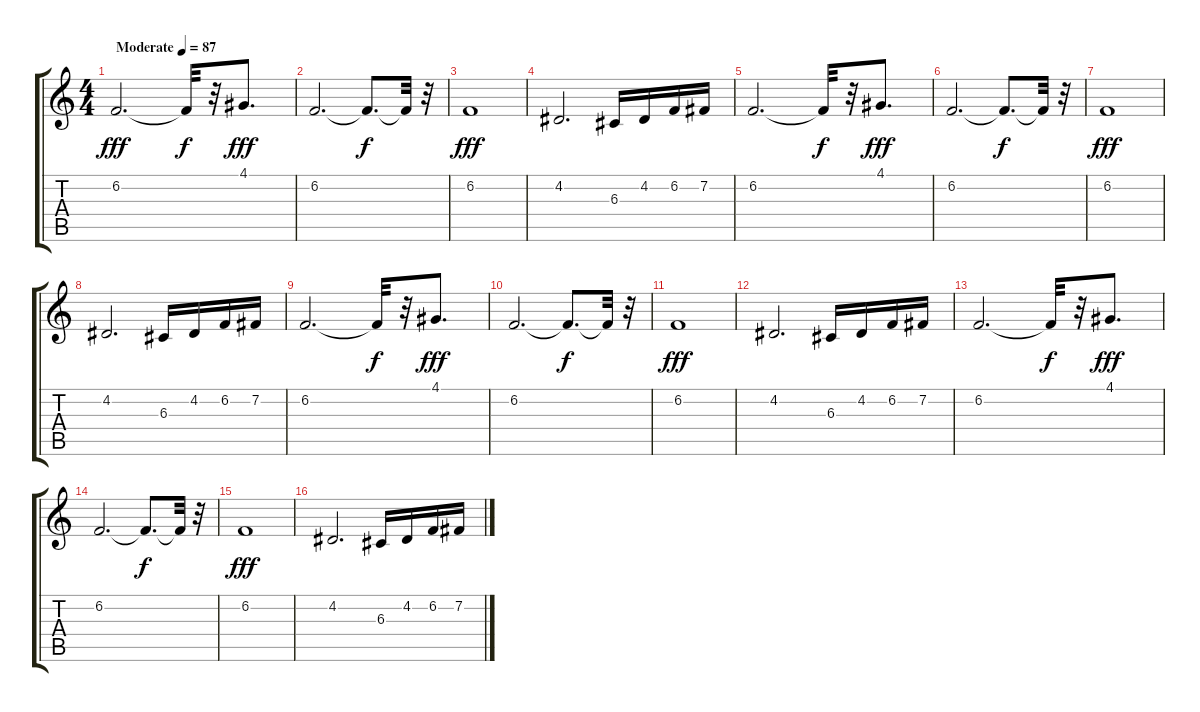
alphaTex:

\track (" " " ") {instrument brasssection}
\staff {score tabs}
\tuning (E4 B3 G3 D3 A2 E2) {hide}
\ts (4 4)
\tempo (87 "Moderate")
\clef g2
\ks c
6.2.2{d dy fff instrument brasssection} 6.2{t}.32{dy f} r.32 4.1.8{d dy fff} |
6.2.2{d} 6.2{t}.8{d dy f} 6.2{t}.32 r.32 |
6.2.1{dy fff} |
4.2.2{d} 6.3.16 4.2.16 6.2.16 7.2.16 |
6.2.2{d} 6.2{t}.32{dy f} r.32 4.1.8{d dy fff} |
6.2.2{d} 6.2{t}.8{d dy f} 6.2{t}.32 r.32 |
6.2.1{dy fff} |
4.2.2{d} 6.3.16 4.2.16 6.2.16 7.2.16 |
6.2.2{d} 6.2{t}.32{dy f} r.32 4.1.8{d dy fff} |
6.2.2{d} 6.2{t}.8{d dy f} 6.2{t}.32 r.32 |
6.2.1{dy fff} |
4.2.2{d} 6.3.16 4.2.16 6.2.16 7.2.16 |
6.2.2{d} 6.2{t}.32{dy f} r.32 4.1.8{d dy fff} |
6.2.2{d} 6.2{t}.8{d dy f} 6.2{t}.32 r.32 |
6.2.1{dy fff} |
4.2.2{d} 6.3.16 4.2.16 6.2.16 7.2.16
